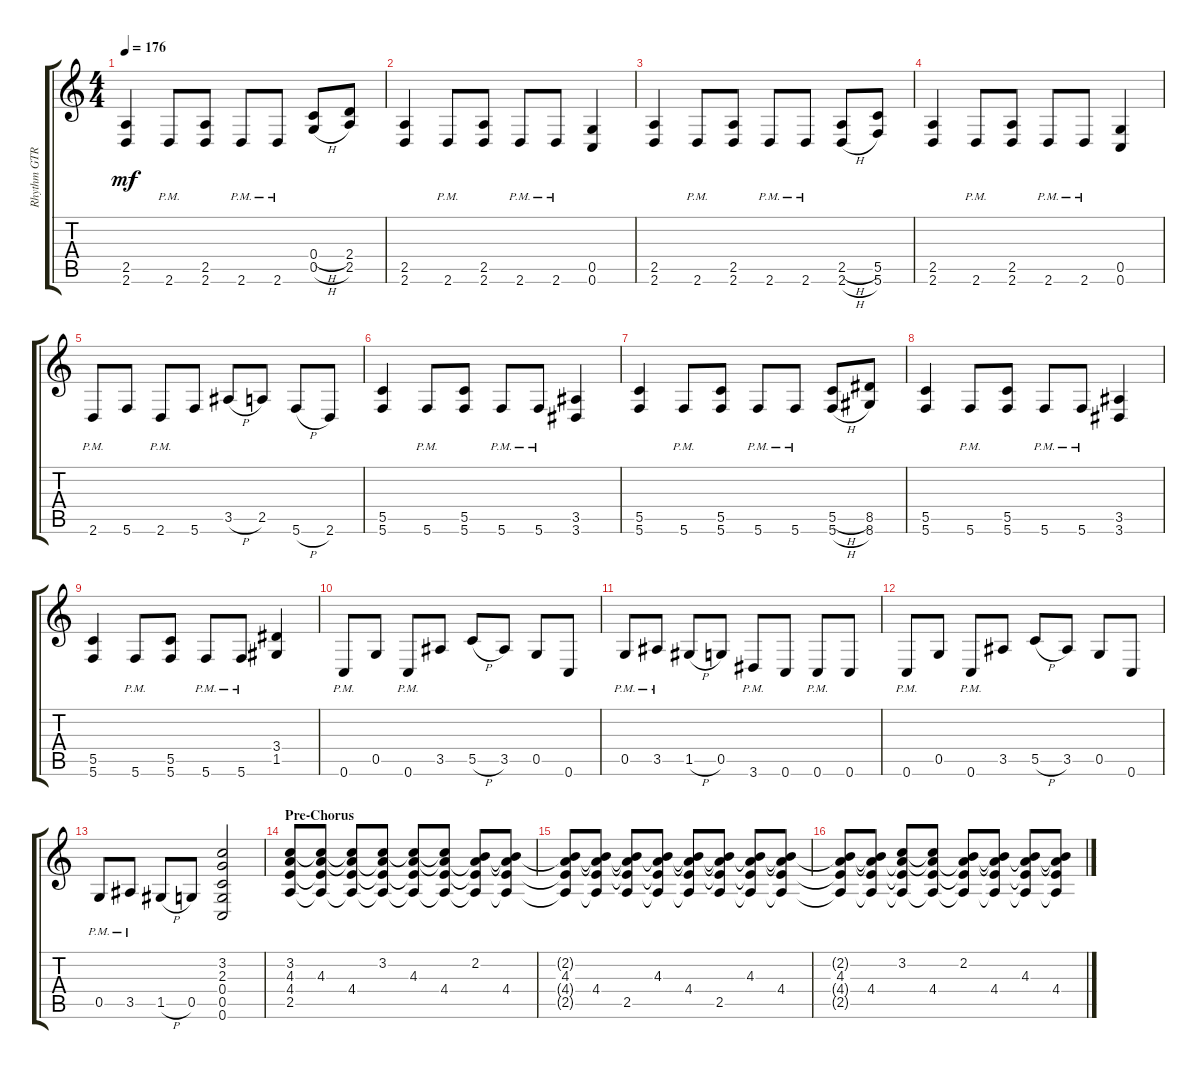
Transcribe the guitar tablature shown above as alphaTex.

\track ("Rhythm GTR 2" "Rhythm GTR") {instrument distortionguitar}
\staff {score tabs}
\tuning (D4 A3 F3 C3 G2 C2) {hide}
\ts (4 4)
\tempo 176
\clef g2
\ks aminor
(2.5 2.6).4{dy mf} 2.6{pm}.8 (2.5 2.6).8 2.6{pm}.8 2.6{pm}.8 (0.4{h} 0.5{h}).8 (2.4 2.5).8 |
(2.5 2.6).4 2.6{pm}.8 (2.5 2.6).8 2.6{pm}.8 2.6{pm}.8 (0.5 0.6).4 |
(2.5 2.6).4 2.6{pm}.8 (2.5 2.6).8 2.6{pm}.8 2.6{pm}.8 (2.5{h} 2.6{h}).8 (5.5 5.6).8 |
(2.5 2.6).4 2.6{pm}.8 (2.5 2.6).8 2.6{pm}.8 2.6{pm}.8 (0.5 0.6).4 |
2.6{pm}.8 5.6.8 2.6{pm}.8 5.6.8 3.5{h}.8 2.5.8 5.6{h}.8 2.6.8 |
(5.5 5.6).4 5.6{pm}.8 (5.5 5.6).8 5.6{pm}.8 5.6{pm}.8 (3.5 3.6).4 |
(5.5 5.6).4 5.6{pm}.8 (5.5 5.6).8 5.6{pm}.8 5.6{pm}.8 (5.5{h} 5.6{h}).8 (8.5 8.6).8 |
(5.5 5.6).4 5.6{pm}.8 (5.5 5.6).8 5.6{pm}.8 5.6{pm}.8 (3.5 3.6).4 |
(5.5 5.6).4 5.6{pm}.8 (5.5 5.6).8 5.6{pm}.8 5.6{pm}.8 (3.4 1.5).4 |
0.6{pm}.8 0.5.8 0.6{pm}.8 3.5.8 5.5{h}.8 3.5.8 0.5.8 0.6.8 |
0.5{pm}.8 3.5{pm}.8 1.5{h}.8 0.5.8 3.6{pm}.8 0.6.8 0.6{pm}.8 0.6.8 |
0.6{pm}.8 0.5.8 0.6{pm}.8 3.5.8 5.5{h}.8 3.5.8 0.5.8 0.6.8 |
0.5{pm}.8 3.5{pm}.8 1.5{h}.8 0.5.8 (3.2 2.3 0.4 0.5 0.6).2 |
\section ("" "Pre-Chorus")
(3.2 4.3 4.4 2.5).8 (3.2{t} 4.3 4.4{t} 2.5{t}).8 (3.2{t} 4.3{t} 4.4 2.5{t}).8 (3.2 4.3{t} 4.4{t} 2.5{t}).8 (3.2{t} 4.3 4.4{t} 2.5{t}).8 (3.2{t} 4.3{t} 4.4 2.5{t}).8 (2.2 4.3{t} 4.4{t} 2.5{t}).8 (2.2{t} 4.3{t} 4.4 2.5{t}).8 |
(2.2{t} 4.3 4.4{t} 2.5{t}).8 (2.2{t} 4.3{t} 4.4 2.5{t}).8 (2.2{t} 4.3{t} 4.4{t} 2.5).8 (2.2{t} 4.3 4.4{t} 2.5{t}).8 (2.2{t} 4.3{t} 4.4 2.5{t}).8 (2.2{t} 4.3{t} 4.4{t} 2.5).8 (2.2{t} 4.3 4.4{t} 2.5{t}).8 (2.2{t} 4.3{t} 4.4 2.5{t}).8 |
(2.2{t} 4.3 4.4{t} 2.5{t}).8 (2.2{t} 4.3{t} 4.4 2.5{t}).8 (3.2 4.3{t} 4.4{t} 2.5{t}).8 (3.2{t} 4.3{t} 4.4 2.5{t}).8 (2.2 4.3{t} 4.4{t} 2.5{t}).8 (2.2{t} 4.3{t} 4.4 2.5{t}).8 (2.2{t} 4.3 4.4{t} 2.5{t}).8 (2.2{t} 4.3{t} 4.4 2.5{t}).8
